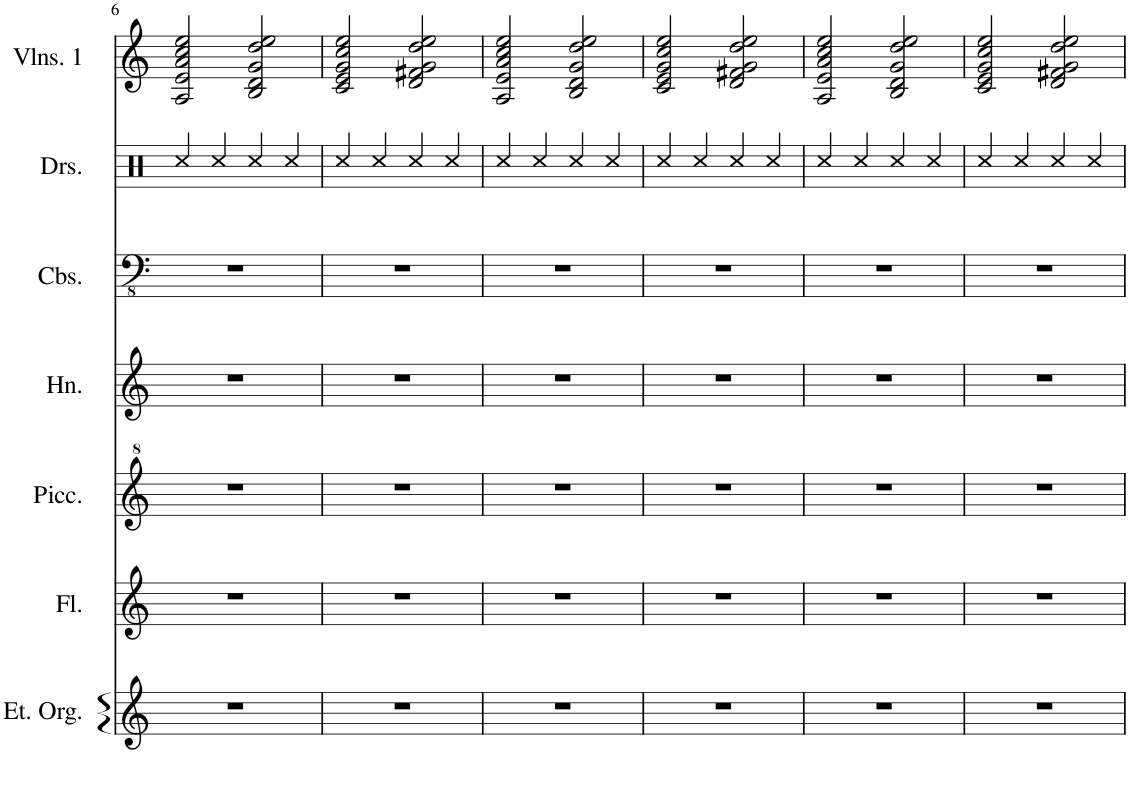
**kern	**kern	**kern	**kern	**kern	**kern	**kern
*part7	*part6	*part5	*part4	*part3	*part2	*part1
*staff7	*staff6	*staff5	*staff4	*staff3	*staff2	*staff1
*I"Electronic Organ	*I"Flute	*I"Piccolo	*I"Horn	*I"Contrabasses	*I"Drumset	*I"Violins 1
*I'Et. Org.	*I'Fl.	*I'Picc.	*I'Hn.	*I'Cbs.	*I'Drs.	*I'Vlns. 1
!!LO:PB:g=z
*clefG2	*clefG2	*clefG^2	*clefG2	*clefFv4	*clefX	*clefG2
*	*	*Trd-7c-12	*Trd4c7	*	*	*
*k[]	*k[]	*k[]	*k[]	*k[]	*k[]	*k[]
*M4/4	*M4/4	*M4/4	*M4/4	*M4/4	*M4/4	*M4/4
=6	=6	=6	=6	=6	=6	=6
1r	1r	1r	1r	1r	4Rcc/	2A/ 2e/ 2a/ 2cc/ 2ee/
.	.	.	.	.	4Rcc/	.
.	.	.	.	.	4Rcc/	2B/ 2d/ 2g/ 2dd/ 2ee/
.	.	.	.	.	4Rcc/	.
=7	=7	=7	=7	=7	=7	=7
1r	1r	1r	1r	1r	4Rcc/	2c/ 2e/ 2g/ 2cc/ 2ee/
.	.	.	.	.	4Rcc/	.
.	.	.	.	.	4Rcc/	2d/ 2f#X/ 2g/ 2dd/ 2ee/
.	.	.	.	.	4Rcc/	.
=8	=8	=8	=8	=8	=8	=8
1r	1r	1r	1r	1r	4Rcc/	2A/ 2e/ 2a/ 2cc/ 2ee/
.	.	.	.	.	4Rcc/	.
.	.	.	.	.	4Rcc/	2B/ 2d/ 2g/ 2dd/ 2ee/
.	.	.	.	.	4Rcc/	.
=9	=9	=9	=9	=9	=9	=9
1r	1r	1r	1r	1r	4Rcc/	2c/ 2e/ 2g/ 2cc/ 2ee/
.	.	.	.	.	4Rcc/	.
.	.	.	.	.	4Rcc/	2d/ 2f#X/ 2g/ 2dd/ 2ee/
.	.	.	.	.	4Rcc/	.
=10	=10	=10	=10	=10	=10	=10
1r	1r	1r	1r	1r	4Rcc/	2A/ 2e/ 2a/ 2cc/ 2ee/
.	.	.	.	.	4Rcc/	.
.	.	.	.	.	4Rcc/	2B/ 2d/ 2g/ 2dd/ 2ee/
.	.	.	.	.	4Rcc/	.
=11	=11	=11	=11	=11	=11	=11
1r	1r	1r	1r	1r	4Rcc/	2c/ 2e/ 2g/ 2cc/ 2ee/
.	.	.	.	.	4Rcc/	.
.	.	.	.	.	4Rcc/	2d/ 2f#X/ 2g/ 2dd/ 2ee/
.	.	.	.	.	4Rcc/	.
=	=	=	=	=	=	=
*-	*-	*-	*-	*-	*-	*-
